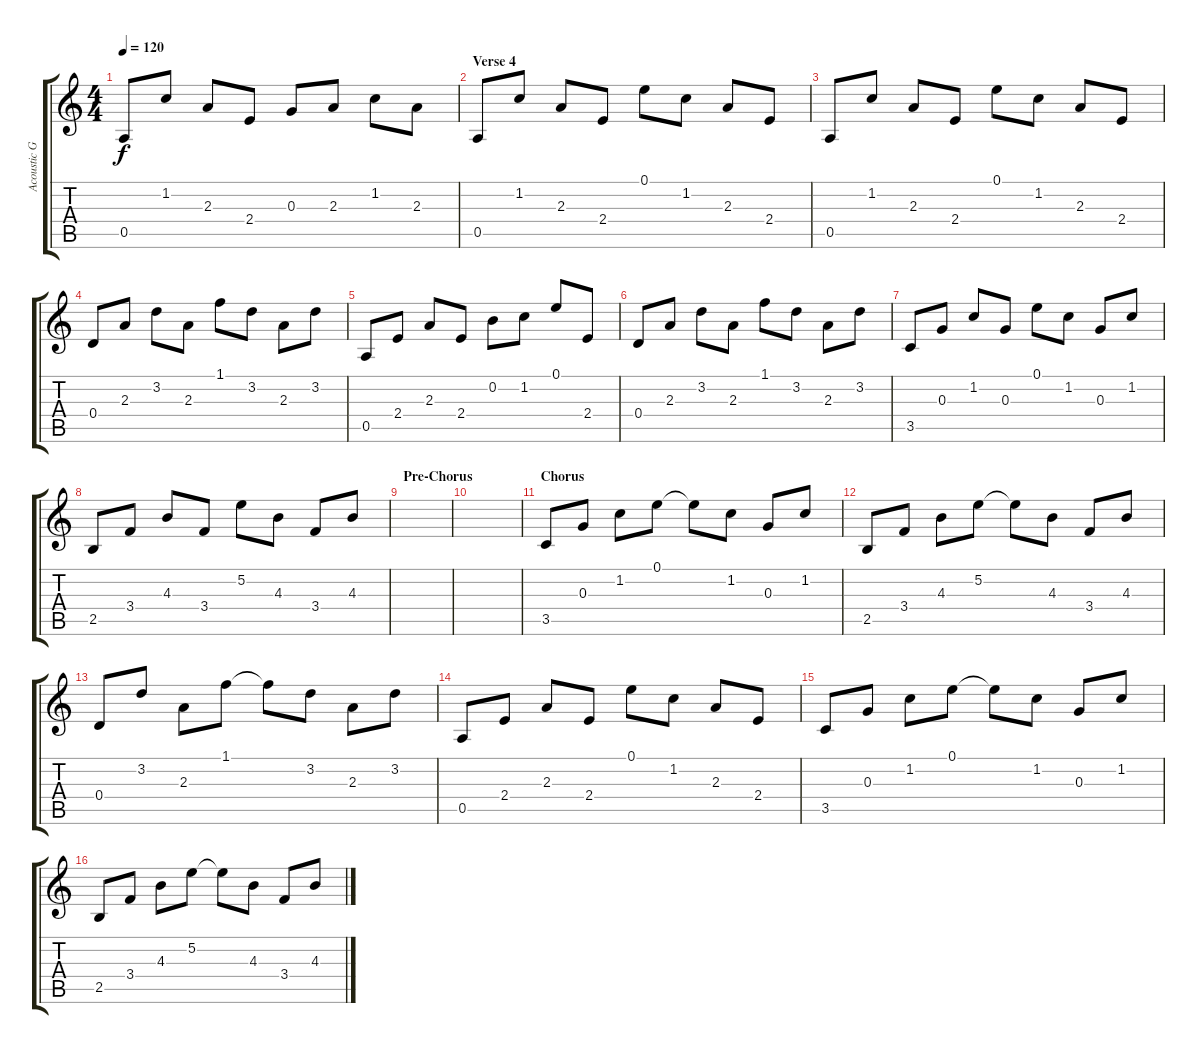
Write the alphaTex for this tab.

\track ("Acoustic Guitar" "Acoustic G") {instrument acousticguitarsteel}
\staff {score tabs}
\tuning (E4 B3 G3 D3 A2 E2) {hide}
\ts (4 4)
\tempo 120
\clef g2
\ks c
0.5.8{dy f} 1.2.8 2.3.8 2.4.8 0.3.8 2.3.8 1.2.8 2.3.8 |
\section ("" "Verse 4")
0.5.8 1.2.8 2.3.8 2.4.8 0.1.8 1.2.8 2.3.8 2.4.8 |
0.5.8 1.2.8 2.3.8 2.4.8 0.1.8 1.2.8 2.3.8 2.4.8 |
0.4.8 2.3.8 3.2.8 2.3.8 1.1.8 3.2.8 2.3.8 3.2.8 |
0.5.8 2.4.8 2.3.8 2.4.8 0.2.8 1.2.8 0.1.8 2.4.8 |
0.4.8 2.3.8 3.2.8 2.3.8 1.1.8 3.2.8 2.3.8 3.2.8 |
3.5.8 0.3.8 1.2.8 0.3.8 0.1.8 1.2.8 0.3.8 1.2.8 |
2.5.8 3.4.8 4.3.8 3.4.8 5.2.8 4.3.8 3.4.8 4.3.8 |
\section ("" "Pre-Chorus")
|
|
\section ("" "Chorus")
3.5.8 0.3.8 1.2.8 0.1.8 0.1{t}.8 1.2.8 0.3.8 1.2.8 |
2.5.8 3.4.8 4.3.8 5.2.8 5.2{t}.8 4.3.8 3.4.8 4.3.8 |
0.4.8 3.2.8 2.3.8 1.1.8 1.1{t}.8 3.2.8 2.3.8 3.2.8 |
0.5.8 2.4.8 2.3.8 2.4.8 0.1.8 1.2.8 2.3.8 2.4.8 |
3.5.8 0.3.8 1.2.8 0.1.8 0.1{t}.8 1.2.8 0.3.8 1.2.8 |
2.5.8 3.4.8 4.3.8 5.2.8 5.2{t}.8 4.3.8 3.4.8 4.3.8
